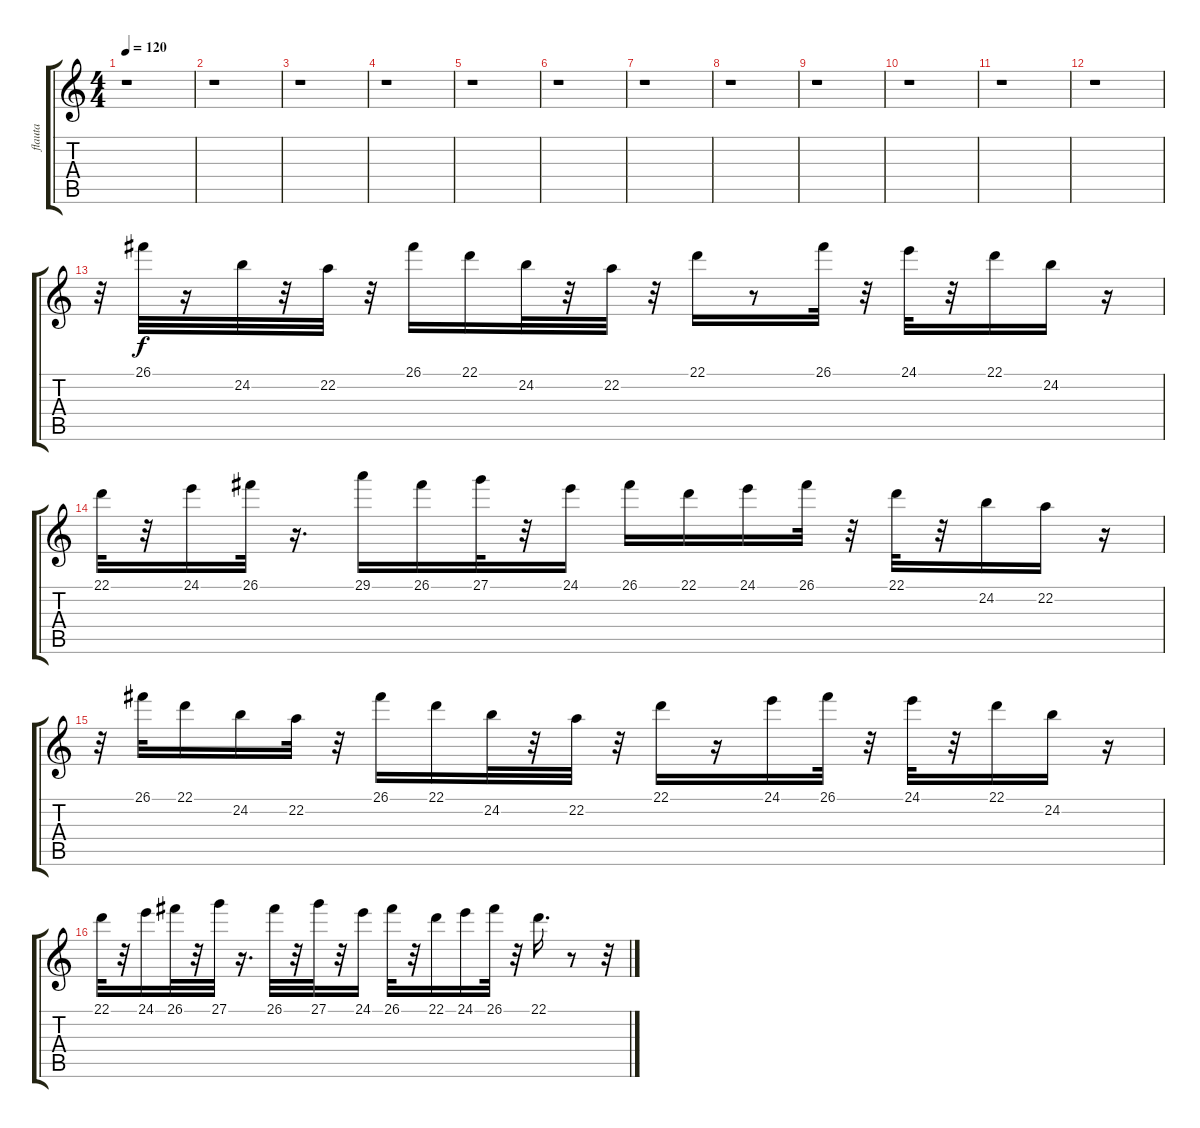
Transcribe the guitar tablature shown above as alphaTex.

\track ("flauta" "flauta") {instrument piccolo}
\staff {score tabs}
\tuning (E4 B3 G3 D3 A2 E2) {hide}
\ts (4 4)
\tempo 120
\clef g2
\ks c
r.1{dy f} |
r.1 |
r.1 |
r.1 |
r.1 |
r.1 |
r.1 |
r.1 |
r.1 |
r.1 |
r.1 |
r.1 |
r.32 26.1.32 r.16 24.2.32 r.32 22.2.32 r.32 26.1.16 22.1.16 24.2.32 r.32 22.2.32 r.32 22.1.16 r.8 26.1.32 r.32 24.1.32 r.32 22.1.16 24.2.16 r.16 |
22.1.32 r.32 24.1.16 26.1.32 r.16{d} 29.1.16 26.1.16 27.1.32 r.32 24.1.16 26.1.16 22.1.16 24.1.16 26.1.32 r.32 22.1.32 r.32 24.2.16 22.2.16 r.16 |
r.32 26.1.32 22.1.16 24.2.16 22.2.32 r.32 26.1.16 22.1.16 24.2.32 r.32 22.2.32 r.32 22.1.16 r.16 24.1.16 26.1.32 r.32 24.1.32 r.32 22.1.16 24.2.16 r.16 |
22.1.32 r.32 24.1.16 26.1.32 r.32 27.1.32 r.16{d} 26.1.32 r.32 27.1.32 r.32 24.1.16 26.1.32 r.32 22.1.16 24.1.16 26.1.32 r.32 22.1.16{d} r.8 r.32
